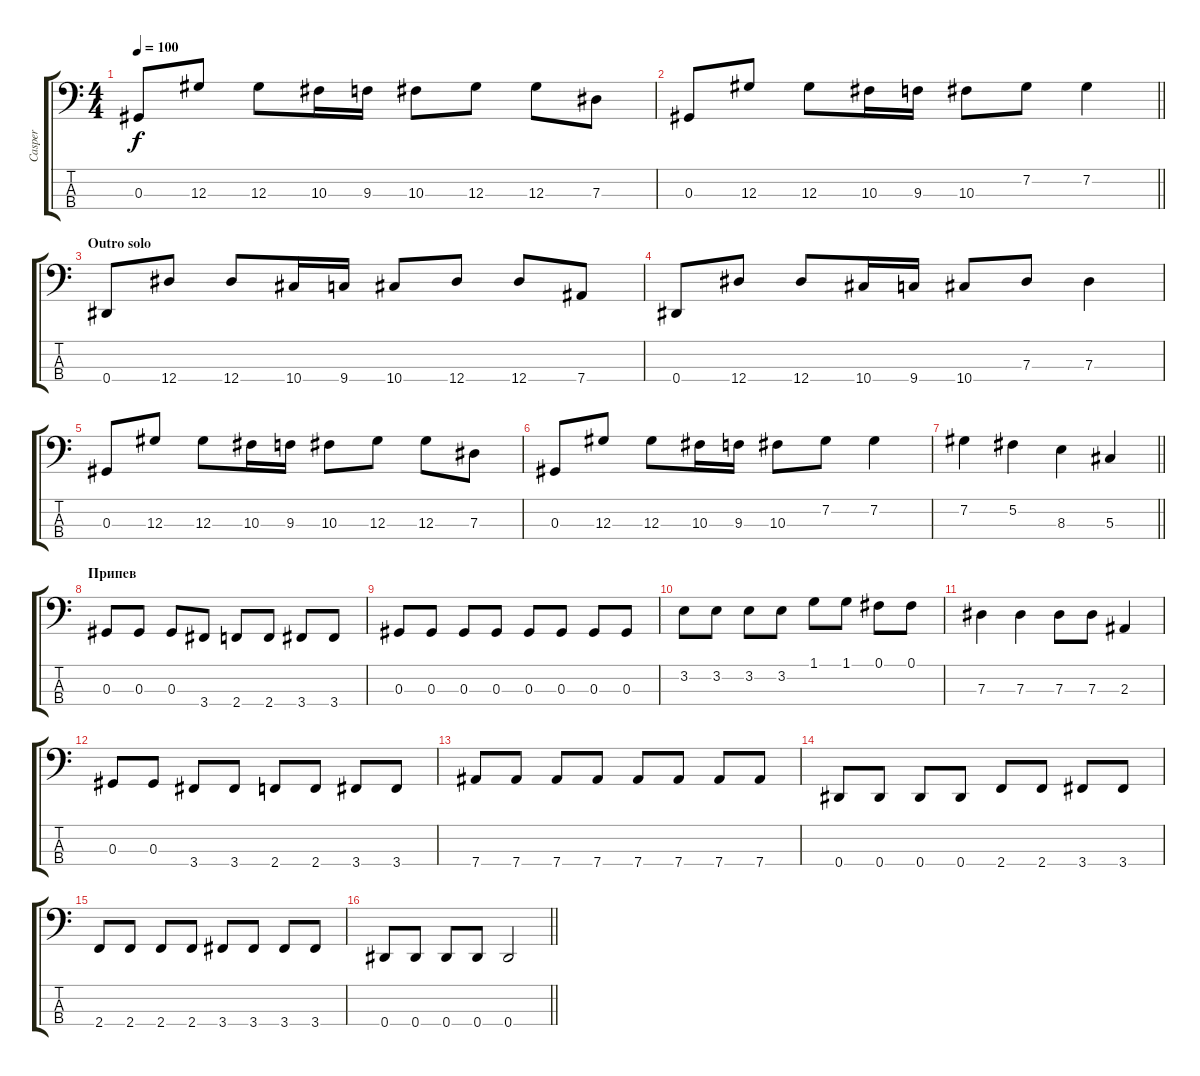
\track ("Casper" "Casper") {instrument electricbasspick}
\staff {score tabs}
\tuning (Gb2 Db2 Ab1 Eb1) {hide}
\ts (4 4)
\tempo 100
\clef f4
\ks c
0.3.8{dy f} 12.3.8 12.3.8 10.3.16 9.3.16 10.3.8 12.3.8 12.3.8 7.3.8 |
\barLineRight lightlight
0.3.8 12.3.8 12.3.8 10.3.16 9.3.16 10.3.8 7.2.8 7.2.4 |
\section ("" "Outro solo")
0.4.8 12.4.8 12.4.8 10.4.16 9.4.16 10.4.8 12.4.8 12.4.8 7.4.8 |
0.4.8 12.4.8 12.4.8 10.4.16 9.4.16 10.4.8 7.3.8 7.3.4 |
0.3.8 12.3.8 12.3.8 10.3.16 9.3.16 10.3.8 12.3.8 12.3.8 7.3.8 |
0.3.8 12.3.8 12.3.8 10.3.16 9.3.16 10.3.8 7.2.8 7.2.4 |
\barLineRight lightlight
7.2.4 5.2.4 8.3.4 5.3.4 |
\section ("" "Припев")
0.3.8 0.3.8 0.3.8 3.4.8 2.4.8 2.4.8 3.4.8 3.4.8 |
0.3.8 0.3.8 0.3.8 0.3.8 0.3.8 0.3.8 0.3.8 0.3.8 |
3.2.8 3.2.8 3.2.8 3.2.8 1.1.8 1.1.8 0.1.8 0.1.8 |
7.3.4 7.3.4 7.3.8 7.3.8 2.3.4 |
0.3.8 0.3.8 3.4.8 3.4.8 2.4.8 2.4.8 3.4.8 3.4.8 |
7.4.8 7.4.8 7.4.8 7.4.8 7.4.8 7.4.8 7.4.8 7.4.8 |
0.4.8 0.4.8 0.4.8 0.4.8 2.4.8 2.4.8 3.4.8 3.4.8 |
2.4.8 2.4.8 2.4.8 2.4.8 3.4.8 3.4.8 3.4.8 3.4.8 |
\barLineRight lightlight
0.4.8 0.4.8 0.4.8 0.4.8 0.4.2
